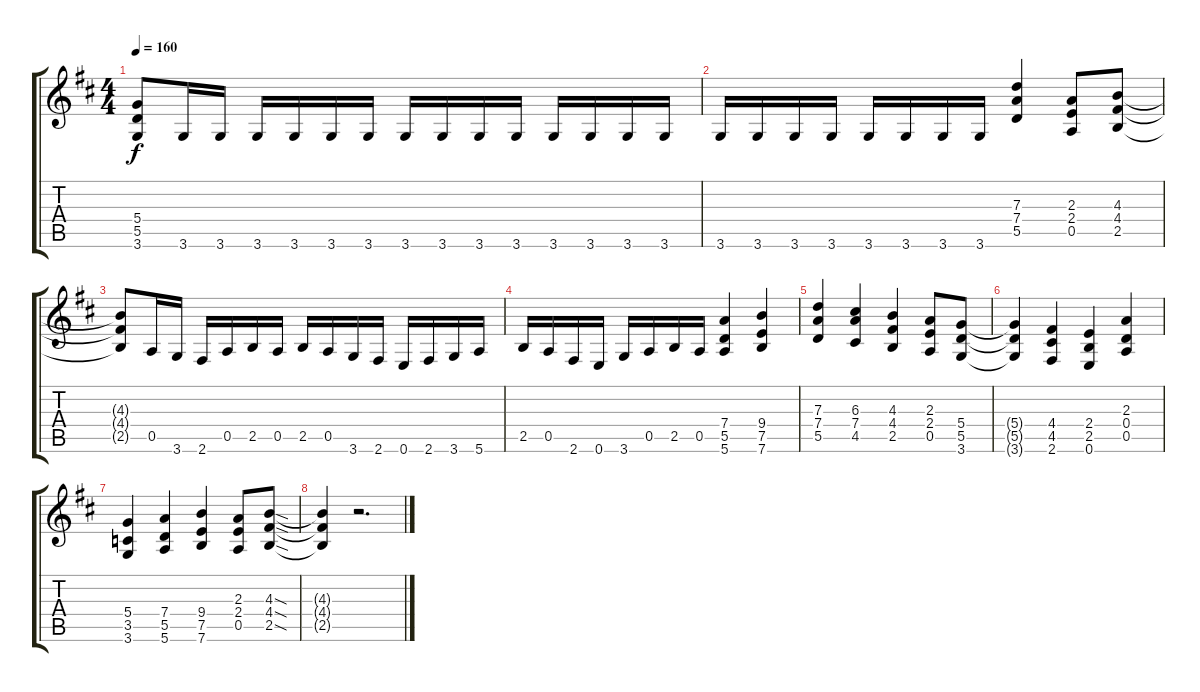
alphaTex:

\track "" {instrument distortionguitar}
\staff {score tabs}
\tuning (E4 B3 G3 D3 A2 E2) {hide}
\ts (4 4)
\tempo 160
\clef g2
\ks d
(5.4{t} 5.5{t} 3.6{t}).8{dy f} 3.6.16 3.6.16 3.6.16 3.6.16 3.6.16 3.6.16 3.6.16 3.6.16 3.6.16 3.6.16 3.6.16 3.6.16 3.6.16 3.6.16 |
3.6.16 3.6.16 3.6.16 3.6.16 3.6.16 3.6.16 3.6.16 3.6.16 (7.3 7.4 5.5).4 (2.3 2.4 0.5).8 (4.3 4.4 2.5).8 |
(4.3{t} 4.4{t} 2.5{t}).8 0.5.16 3.6.16 2.6.16 0.5.16 2.5.16 0.5.16 2.5.16 0.5.16 3.6.16 2.6.16 0.6.16 2.6.16 3.6.16 5.6.16 |
2.5.16 0.5.16 2.6.16 0.6.16 3.6.16 0.5.16 2.5.16 0.5.16 (7.4 5.5 5.6).4 (9.4 7.5 7.6).4 |
(7.3 7.4 5.5).4 (6.3 7.4 4.5).4 (4.3 4.4 2.5).4 (2.3 2.4 0.5).8 (5.4 5.5 3.6).8 |
(5.4{t} 5.5{t} 3.6{t}).4 (4.4 4.5 2.6).4 (2.4 2.5 0.6).4 (2.3 0.4 0.5).4 |
(5.4 3.5 3.6).4 (7.4 5.5 5.6).4 (9.4 7.5 7.6).4 (2.3 2.4 0.5).8 (4.3{sod} 4.4{sod} 2.5{sod}).8 |
(4.3{t} 4.4{t} 2.5{t}).4 r.2{d}
